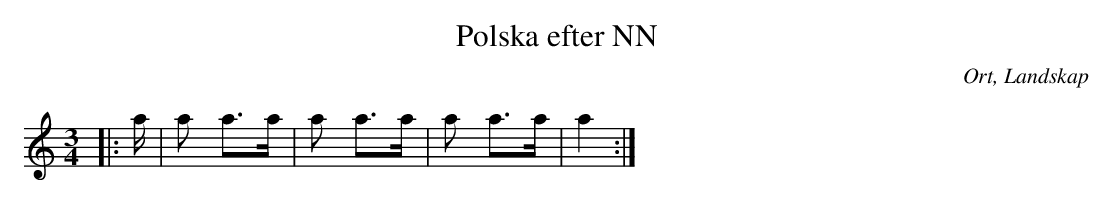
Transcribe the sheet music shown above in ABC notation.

X:1
T:Polska efter NN
O:Ort, Landskap
M:3/4
L:1/8
K:C
|: a/ | a a>a | a a>a | a a>a | a2 :|
